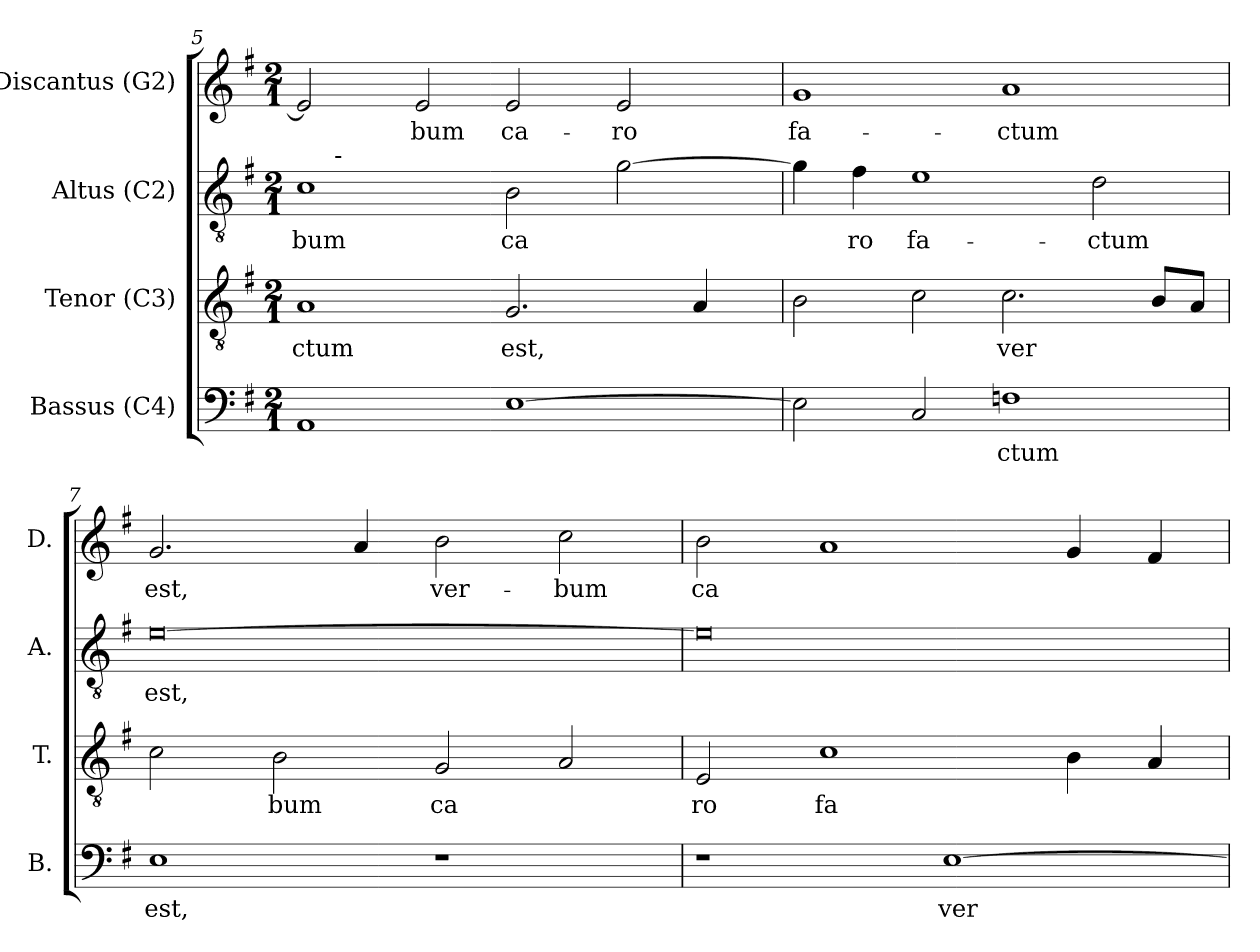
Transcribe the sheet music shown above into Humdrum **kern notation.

**kern	**text	**kern	**text	**kern	**text	**kern	**text
*part4	*part4	*part3	*part3	*part2	*part2	*part1	*part1
*staff4	*staff4	*staff3	*staff3	*staff2	*staff2	*staff1	*staff1
*I"Bassus (C4)	*	*I"Tenor (C3)	*	*I"Altus (C2)	*	*I"Discantus (G2)	*
*I'B.	*	*I'T.	*	*I'A.	*	*I'D.	*
!!LO:LB:g=z
*clefF4	*	*clefGv2	*	*clefGv2	*	*clefG2	*
*k[f#]	*	*k[f#]	*	*k[f#]	*	*k[f#]	*
*G:	*	*G:	*	*G:	*	*G:	*
*M2/1	*	*M2/1	*	*M2/1	*	*M2/1	*
=5	=5	=5	=5	=5	=5	=5	=5
!	!LO:LY:b:cj	!	!LO:LY:b:cj	!	!LO:LY:b:cj	!	!LO:LY:b:cj
*	*	*	*	*^	*	*	*
1AA	--	1A	-ctum	1c	16ryy	-bum	2e/]	--
.	.	.	.	.	64ryy	.	.	.
!	!	!	!	!	!LO:TX:a:t=-	!	!	!
.	.	.	.	.	1ryy	.	.	.
!	!	!	!	!	!	!	!	!LO:LY:b:cj
.	.	.	.	.	.	.	2e/	-bum
!	!LO:LY:b:cj	!	!LO:LY:b:cj	!	!	!LO:LY:b:cj	!	!LO:LY:b:cj
[>1E	--	2.G/	est,	2B\	.	ca-	2e/	ca-
.	.	.	.	.	2ryy	.	.	.
!	!	!	!	!	!	!LO:LY:b:cj	!	!LO:LY:b:cj
.	.	.	.	[>2g\	.	--	2e/	-ro
.	.	.	.	.	4ryy	.	.	.
!	!	!	!LO:LY:b:cj	!	!	!	!	!
.	.	4A/	.	.	.	.	.	.
.	.	.	.	.	8ryy	.	.	.
.	.	.	.	.	32.ryy	.	.	.
=6	=6	=6	=6	=6	=6	=6	=6	=6
!	!LO:LY:b:cj	!	!LO:LY:b:cj	!	!	!LO:LY:b:cj	!	!LO:LY:b:cj
*	*	*	*	*v	*v	*	*	*
2E\]	--	2B\	.	4g\]	--	1g	fa-
!	!	!	!	!	!LO:LY:b:cj	!	!
.	.	.	.	4f#\	-ro	.	.
!	!LO:LY:b:cj	!	!LO:LY:b:cj	!	!LO:LY:b:cj	!	!
2C/	--	2c\	.	1e	fa-	.	.
!	!LO:LY:b:cj	!	!LO:LY:b:cj	!	!	!	!LO:LY:b:cj
1Fn	-ctum	2.c\	ver-	.	.	1a	-ctum
!	!	!	!	!	!LO:LY:b:cj	!	!
.	.	.	.	2d\	-ctum	.	.
!	!	!	!LO:LY:b:cj	!	!	!	!
.	.	8B/L	--	.	.	.	.
!	!	!	!LO:LY:b:cj	!	!	!	!
.	.	8A/J	--	.	.	.	.
=7	=7	=7	=7	=7	=7	=7	=7
!	!LO:LY:b:cj	!	!LO:LY:b:cj	!	!LO:LY:b:cj	!	!LO:LY:b:cj
1E	est,	2c\	--	[>0e	est,	2.g/	est,
!	!	!	!LO:LY:b:cj	!	!	!	!
.	.	2B\	-bum	.	.	.	.
!	!	!	!	!	!	!	!LO:LY:b:cj
.	.	.	.	.	.	4a/	.
!	!	!	!LO:LY:b:cj	!	!	!	!LO:LY:b:cj
1r	.	2G/	ca-	.	.	2b\	ver-
!	!	!	!LO:LY:b:cj	!	!	!	!LO:LY:b:cj
.	.	2A/	--	.	.	2cc\	-bum
=8	=8	=8	=8	=8	=8	=8	=8
!	!	!	!LO:LY:b:cj	!	!LO:LY:b:cj	!	!LO:LY:b:cj
1r	.	2E/	-ro	0e]	.	2b\	ca-
!	!	!	!LO:LY:b:cj	!	!	!	!LO:LY:b:cj
.	.	1c	fa-	.	.	1a	--
!	!LO:LY:b:cj	!	!	!	!	!	!
[>1E	ver-	.	.	.	.	.	.
!	!	!	!LO:LY:b:cj	!	!	!	!LO:LY:b:cj
.	.	4B\	--	.	.	4g/	--
!	!	!	!LO:LY:b:cj	!	!	!	!LO:LY:b:cj
.	.	4A/	--	.	.	4f#/	--
=	=	=	=	=	=	=	=
*-	*-	*-	*-	*-	*-	*-	*-
